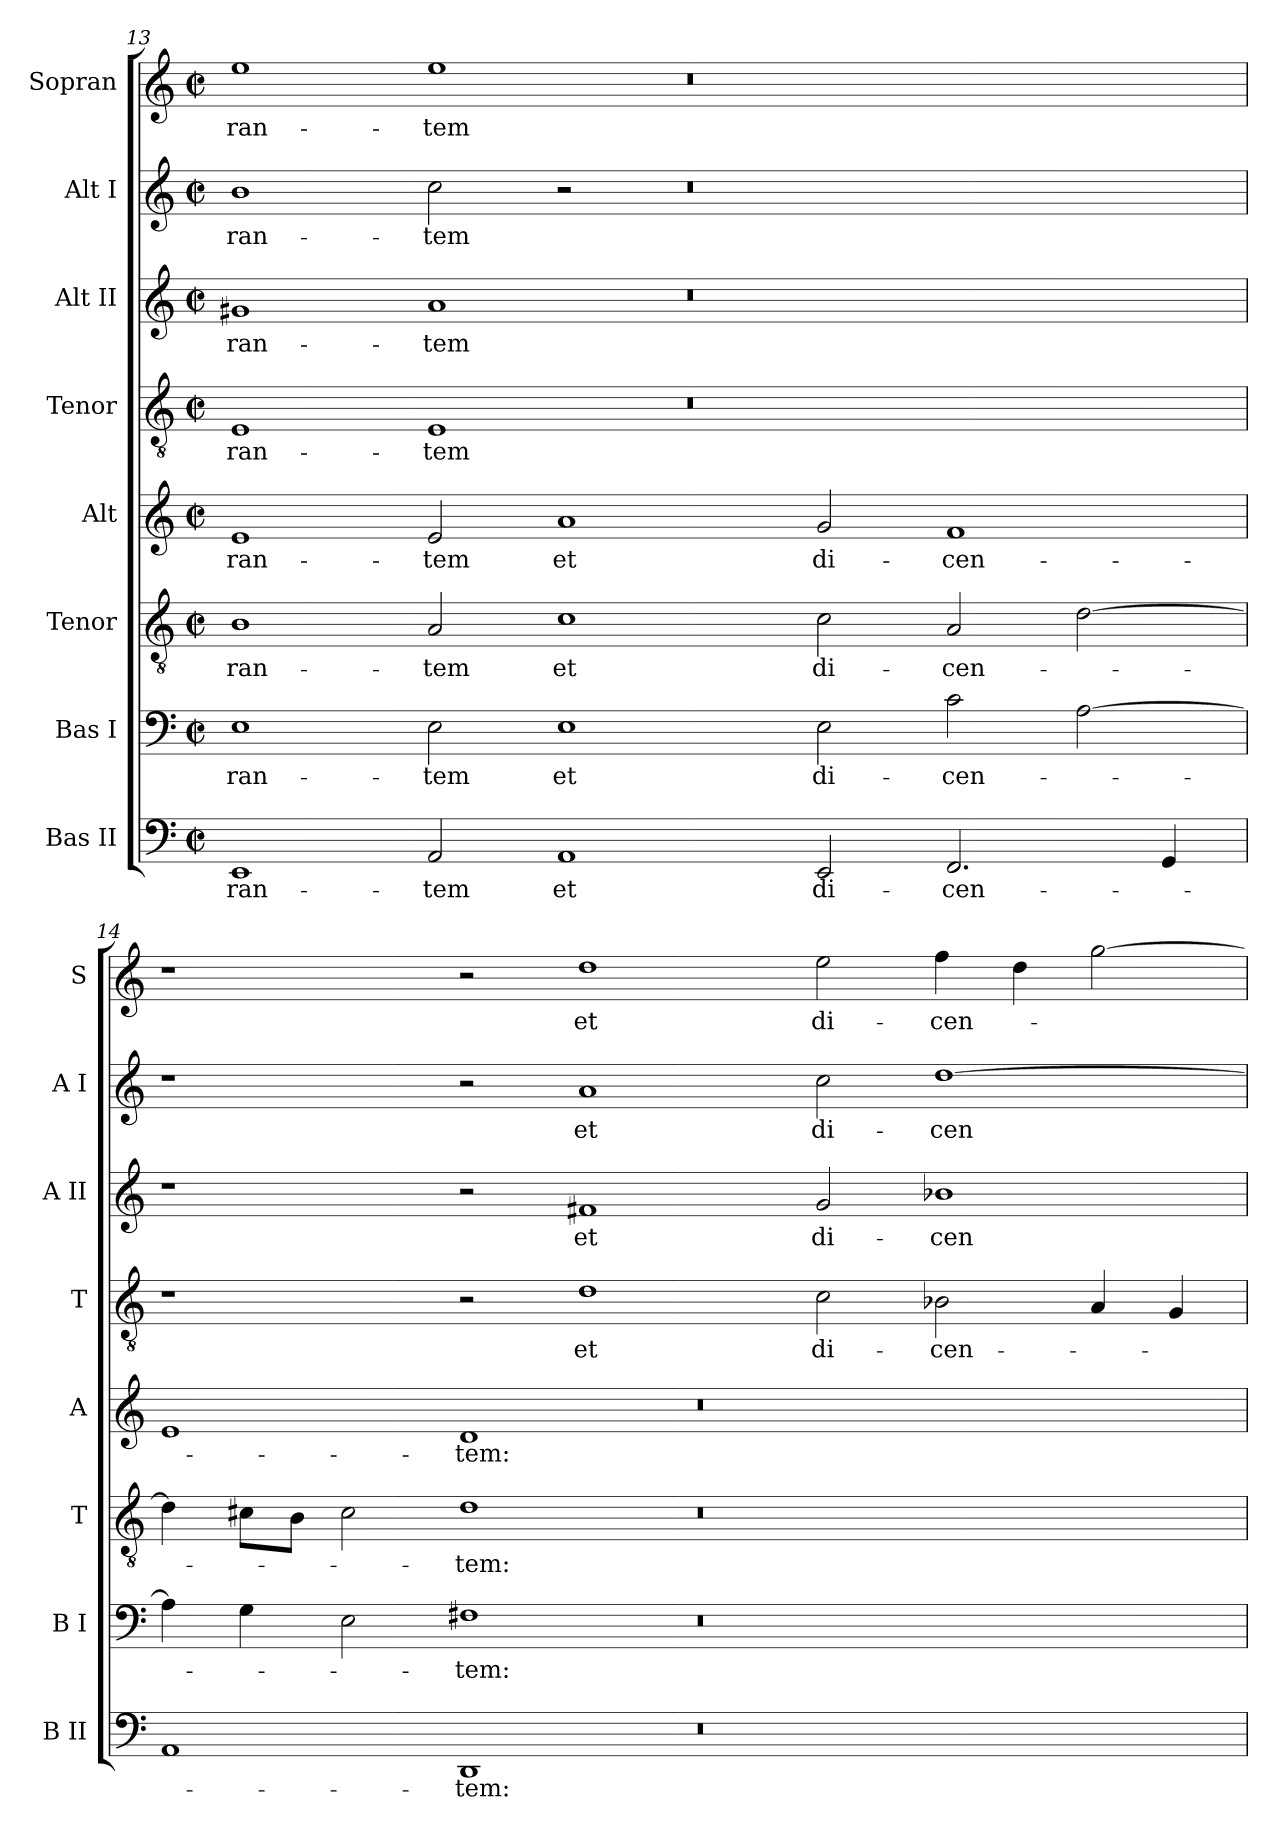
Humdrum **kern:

**kern	**text	**kern	**text	**kern	**text	**kern	**text	**kern	**text	**kern	**text	**kern	**text	**kern	**text
*part8	*part8	*part7	*part7	*part6	*part6	*part5	*part5	*part4	*part4	*part3	*part3	*part2	*part2	*part1	*part1
*staff8	*staff8	*staff7	*staff7	*staff6	*staff6	*staff5	*staff5	*staff4	*staff4	*staff3	*staff3	*staff2	*staff2	*staff1	*staff1
*I"Bas II	*	*I"Bas I	*	*I"Tenor	*	*I"Alt	*	*I"Tenor	*	*I"Alt II	*	*I"Alt I	*	*I"Sopran	*
*I'B II	*	*I'B I	*	*I'T	*	*I'A	*	*I'T	*	*I'A II	*	*I'A I	*	*I'S	*
!!LO:PB:g=z
*clefF4	*	*clefF4	*	*clefGv2	*	*clefG2	*	*clefGv2	*	*clefG2	*	*clefG2	*	*clefG2	*
*k[]	*	*k[]	*	*k[]	*	*k[]	*	*k[]	*	*k[]	*	*k[]	*	*k[]	*
*C:	*	*C:	*	*C:	*	*C:	*	*C:	*	*C:	*	*C:	*	*C:	*
*M2/2	*	*M2/2	*	*M2/2	*	*M2/2	*	*M2/2	*	*M2/2	*	*M2/2	*	*M2/2	*
*met(c|)	*	*met(c|)	*	*met(c|)	*	*met(c|)	*	*met(c|)	*	*met(c|)	*	*met(c|)	*	*met(c|)	*
=13	=13	=13	=13	=13	=13	=13	=13	=13	=13	=13	=13	=13	=13	=13	=13
!	!LO:LY:b	!	!LO:LY:b	!	!LO:LY:b	!	!LO:LY:b	!	!LO:LY:b	!	!LO:LY:b	!	!LO:LY:b	!	!LO:LY:b
1EE	-ran-	1E	-ran-	1B	-ran-	1e	-ran-	1E	-ran-	1g#X	-ran-	1b	-ran-	1ee	-ran-
!	!LO:LY:b	!	!LO:LY:b	!	!LO:LY:b	!	!LO:LY:b	!	!LO:LY:b	!	!LO:LY:b	!	!LO:LY:b	!	!LO:LY:b
2AA/	-tem	2E\	-tem	2A/	-tem	2e/	-tem	1E	-tem	1a	-tem	2cc\	-tem	1ee	-tem
!	!LO:LY:b	!	!LO:LY:b	!	!LO:LY:b	!	!LO:LY:b	!	!	!	!	!	!	!	!
1AA	et	1E	et	1c	et	1a	et	.	.	.	.	2r	.	.	.
.	.	.	.	.	.	.	.	0r	.	0r	.	0r	.	0r	.
!	!LO:LY:b	!	!LO:LY:b	!	!LO:LY:b	!	!LO:LY:b	!	!	!	!	!	!	!	!
2EE/	di-	2E\	di-	2c\	di-	2g/	di-	.	.	.	.	.	.	.	.
!	!LO:LY:b	!	!LO:LY:b	!	!LO:LY:b	!	!LO:LY:b	!	!	!	!	!	!	!	!
2.FF/	-cen-	2c\	-cen-	2A/	-cen-	1f	-cen-	.	.	.	.	.	.	.	.
.	.	[2A\	.	[2d\	.	.	.	.	.	.	.	.	.	.	.
4GG/	.	.	.	.	.	.	.	.	.	.	.	.	.	.	.
=14	=14	=14	=14	=14	=14	=14	=14	=14	=14	=14	=14	=14	=14	=14	=14
1AA	.	4A\]	.	4d\]	.	1e	.	1r	.	1r	.	1r	.	1r	.
.	.	4G\	.	8c#X\L	.	.	.	.	.	.	.	.	.	.	.
.	.	.	.	8B\J	.	.	.	.	.	.	.	.	.	.	.
.	.	2E\	.	2c#\	.	.	.	.	.	.	.	.	.	.	.
!	!LO:LY:b	!	!LO:LY:b	!	!LO:LY:b	!	!LO:LY:b	!	!	!	!	!	!	!	!
1DD	-tem:	1F#X	-tem:	1d	-tem:	1d	-tem:	2r	.	2r	.	2r	.	2r	.
!	!	!	!	!	!	!	!	!	!LO:LY:b	!	!LO:LY:b	!	!LO:LY:b	!	!LO:LY:b
.	.	.	.	.	.	.	.	1d	et	1f#X	et	1a	et	1dd	et
0r	.	0r	.	0r	.	0r	.	.	.	.	.	.	.	.	.
!	!	!	!	!	!	!	!	!	!LO:LY:b	!	!LO:LY:b	!	!LO:LY:b	!	!LO:LY:b
.	.	.	.	.	.	.	.	2c\	di-	2g/	di-	2cc\	di-	2ee\	di-
!	!	!	!	!	!	!	!	!	!LO:LY:b	!	!LO:LY:b	!	!LO:LY:b	!	!LO:LY:b
.	.	.	.	.	.	.	.	2B-X\	-cen-	1b-X	-cen-	[1dd	-cen-	4ff\	-cen-
.	.	.	.	.	.	.	.	.	.	.	.	.	.	4dd\	.
.	.	.	.	.	.	.	.	4A/	.	.	.	.	.	[2gg\	.
.	.	.	.	.	.	.	.	4G/	.	.	.	.	.	.	.
=	=	=	=	=	=	=	=	=	=	=	=	=	=	=	=
*-	*-	*-	*-	*-	*-	*-	*-	*-	*-	*-	*-	*-	*-	*-	*-
